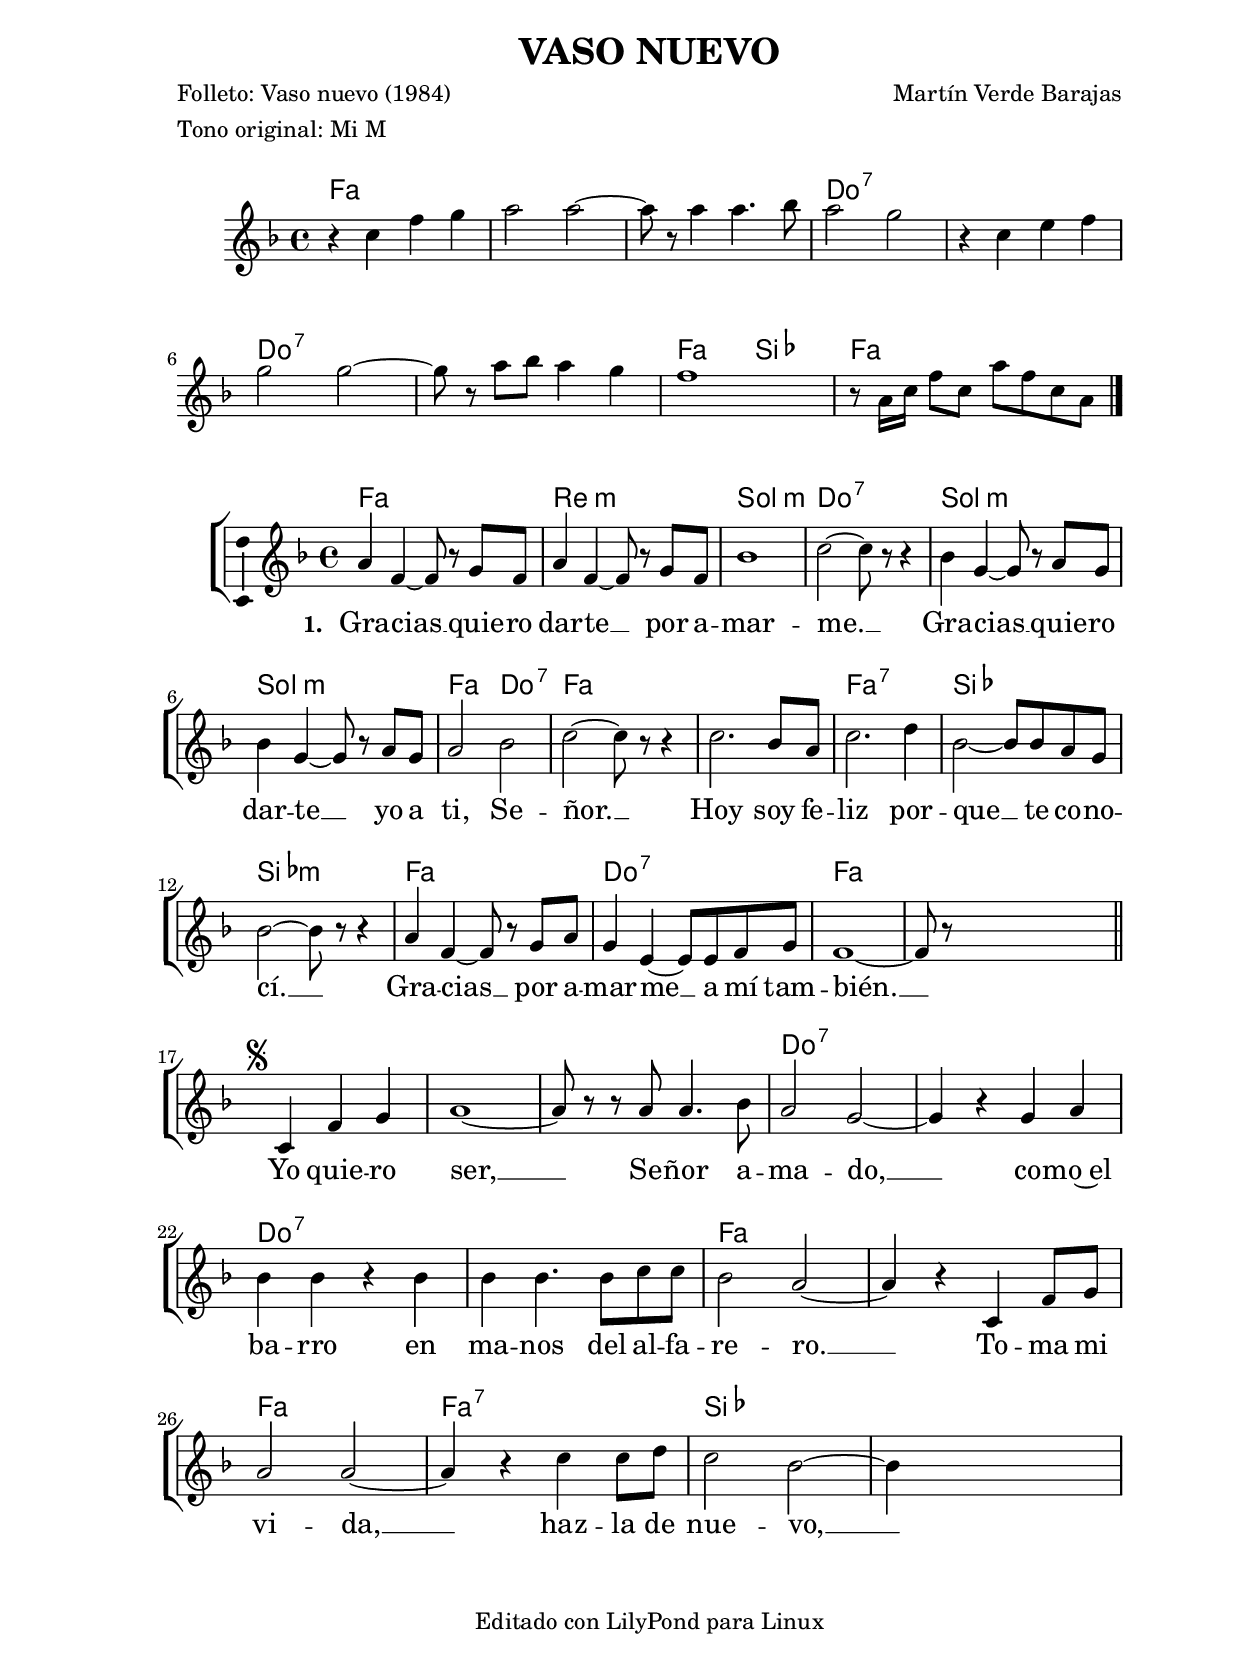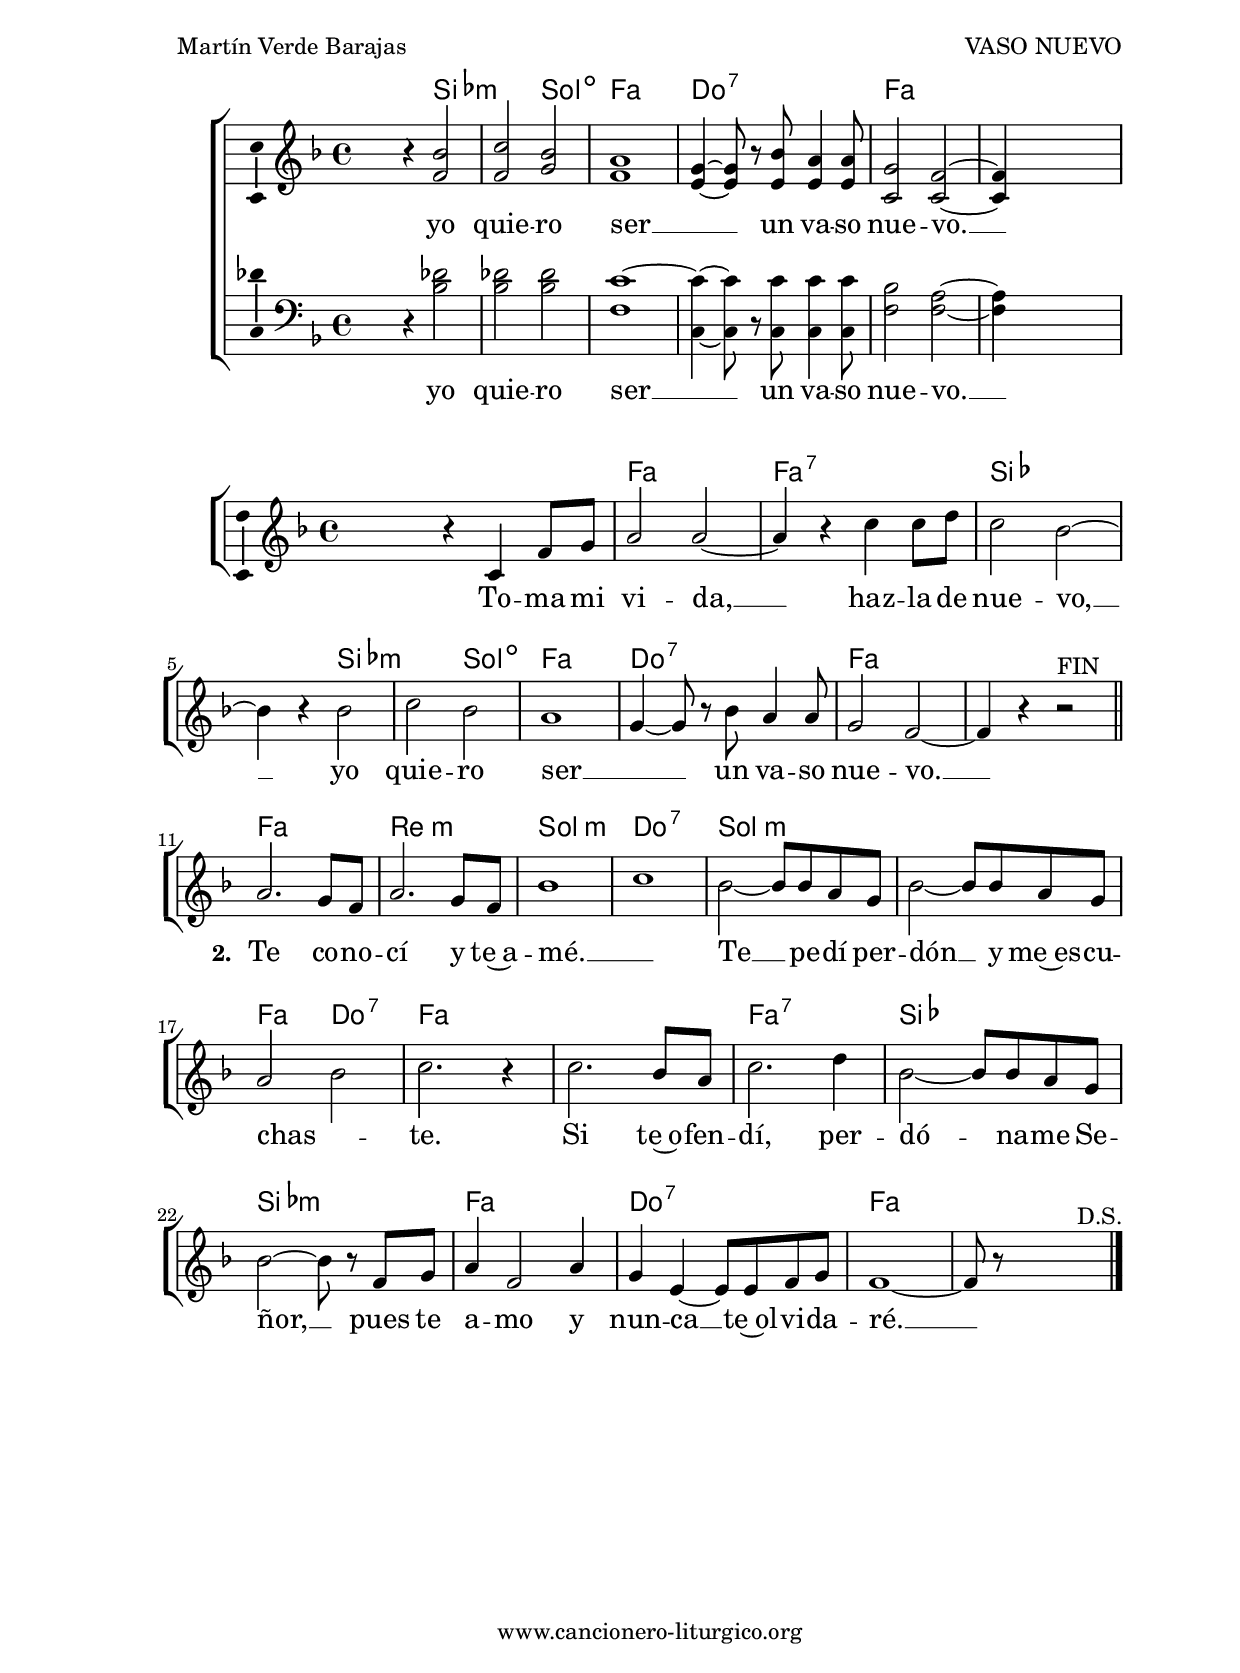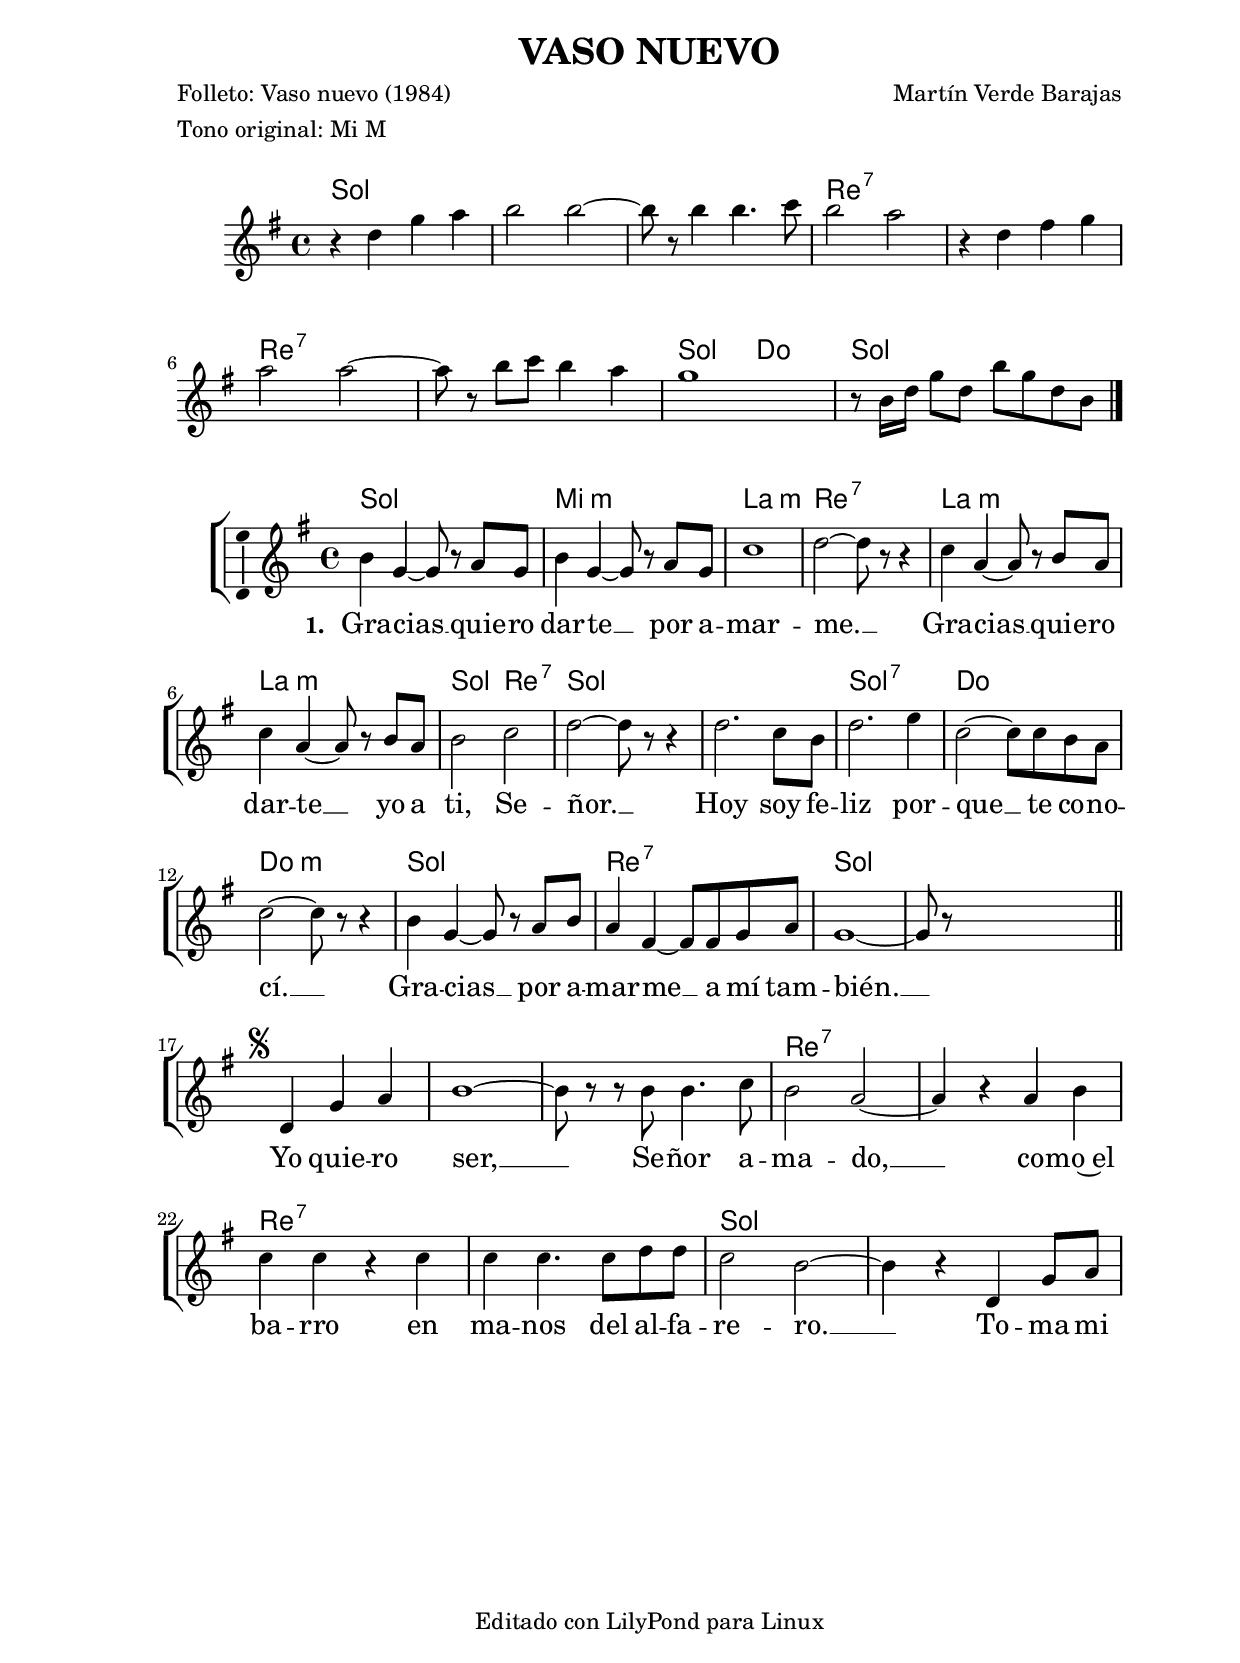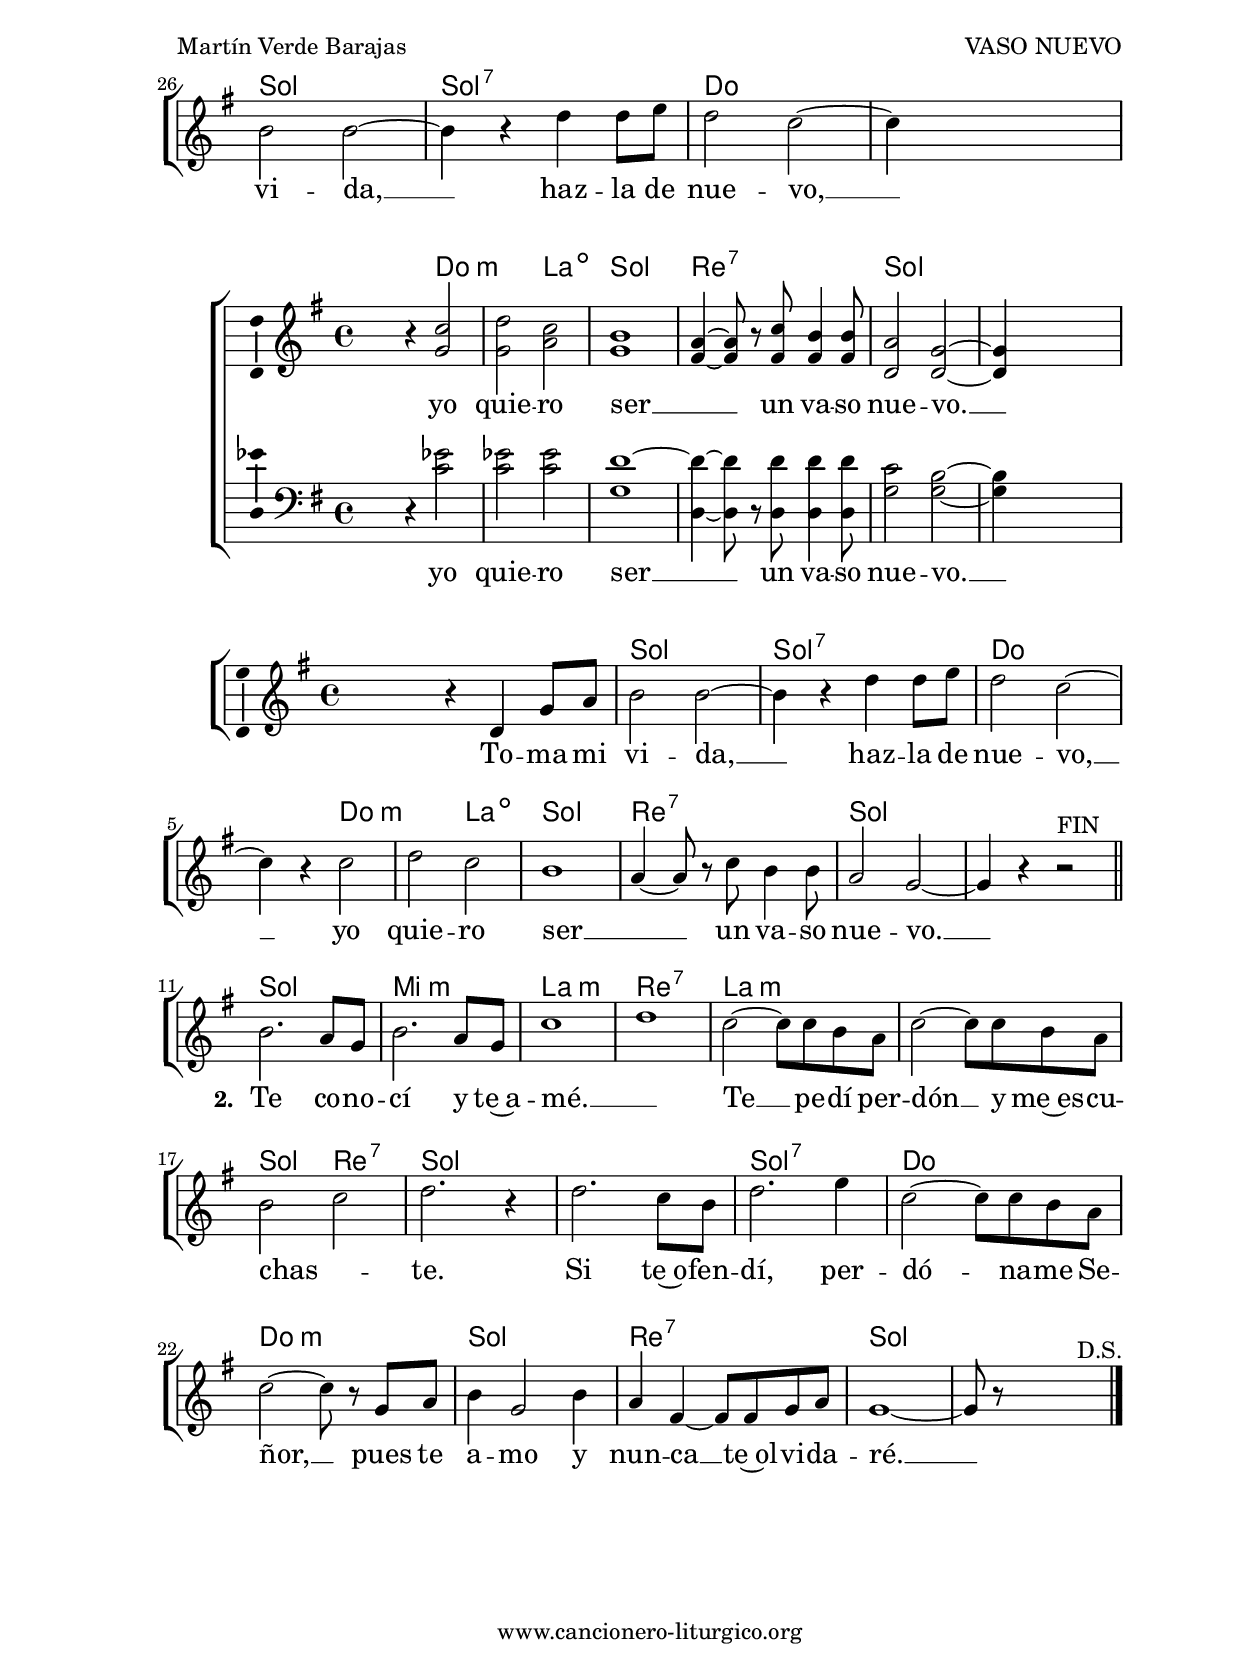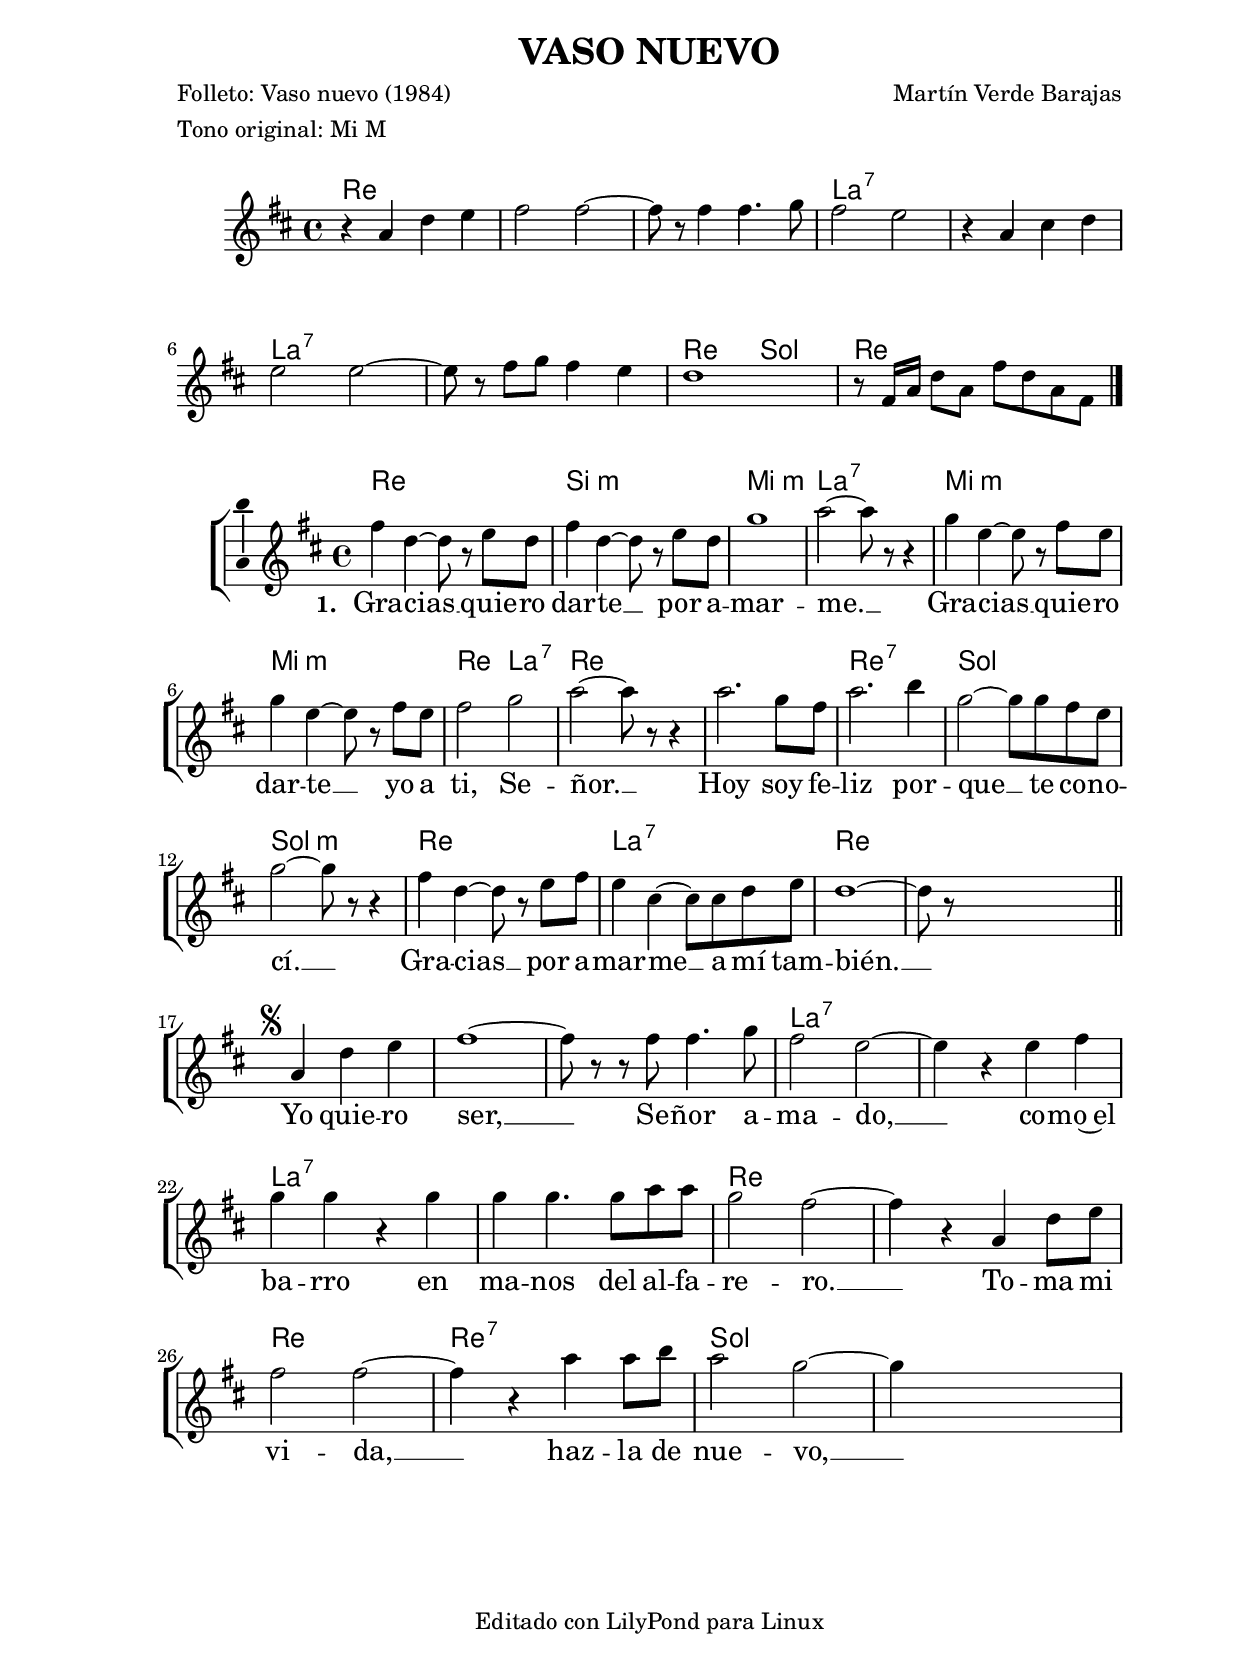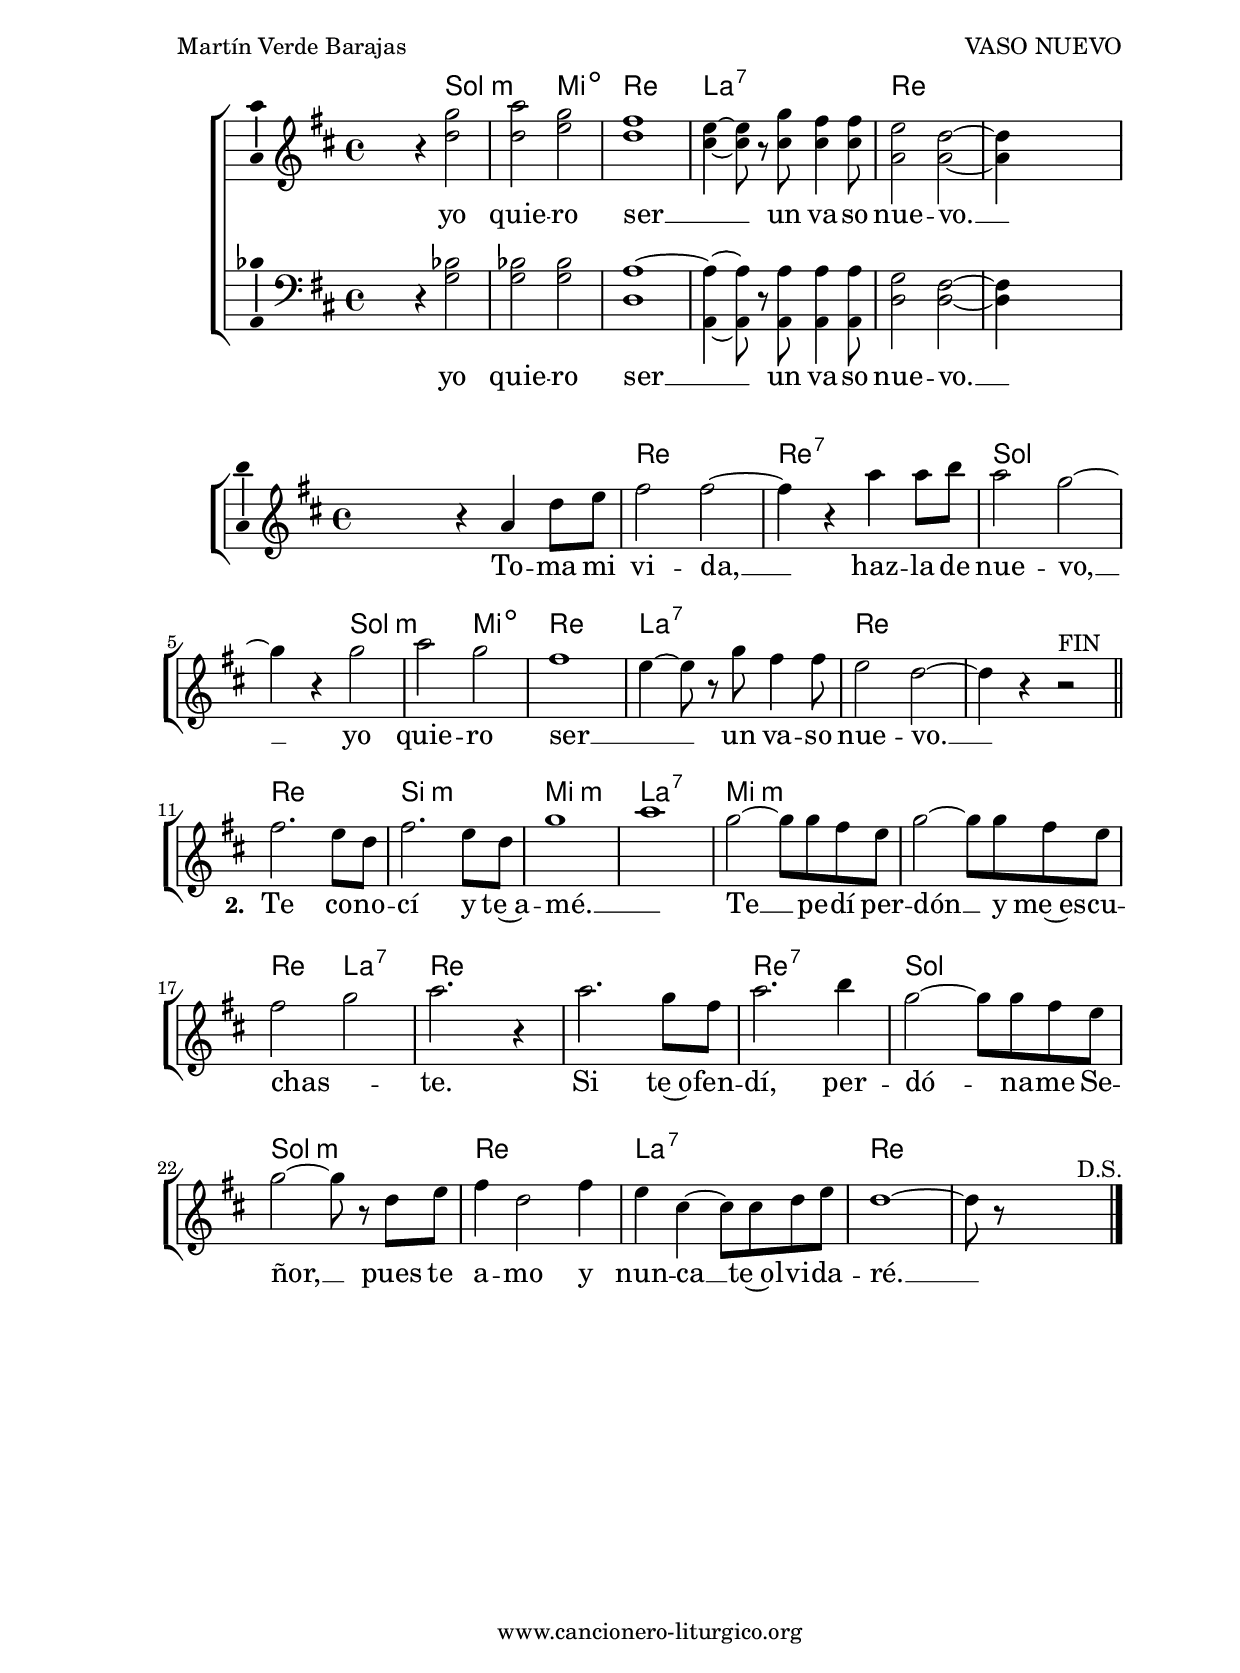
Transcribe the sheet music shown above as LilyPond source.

%
%para convertir .midi en .wav:
%timidity filename.midi -Ow -o finename.wav
%
%
%Para convertir de .wav a .mp3:
%lame -h -m j filename.wav
%
%
%para escuchar el midi:
%timidity nombrefichero.midi
%


%versión de lilypond para la que se ha escrito esta partitura:
\version "2.16.0"

	%Tamaño papel
	#(set-default-paper-size "a4")
	%Tamaño partitura
	#(set-global-staff-size 20)
	%No responde al pulsar sobre una nota
	#(ly:set-option 'point-and-click #f)

%parámetros del encabezamiento:
\header {
	title = "VASO NUEVO"
	subtitle = ""
	composer = "Martín Verde Barajas"
	poet = "Folleto: Vaso nuevo (1984)"
	meter = "Tono original: Mi M"
	arranger = ""
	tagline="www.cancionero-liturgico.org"
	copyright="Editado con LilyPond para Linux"
	}

%parámetros asociados al papel:
\paper  {
	oddHeaderMarkup = \markup {\fill-line { \on-the-fly #not-first-page \fromproperty #'header:title \on-the-fly #not-first-page \fromproperty #'header:composer }}
	evenHeaderMarkup = \markup {\fill-line { \fromproperty #'header:composer \fromproperty #'header:title }}
	#(set-paper-size "a4")
	print-page-number = ##f
	first-page-number = 1
	print-first-page-number = ##f
%	head-separation = 3.0 \cm
	top-margin = 2.0 \cm
	bottom-margin = 0.5\cm
%%%	bottom-margin = -3.0\cm
	left-margin = 3.0 \cm
	line-width = 16.0 \cm 
	indent = 8\mm
	interscoreline = 2.\mm
	between-system-space = 15\mm
%	para que las partituras no llenen la hoja:
	ragged-bottom = ##t
%	idem para la última hoja:
	ragged-last-bottom = ##f
%	para que las partituras llenen el ancho del papel:
	ragged-last = ##f
	after-title-space = 2.5 \cm
page-count=2
%system-count=8

	%Flexible Vertical Spacing
%	markup-markup-spacing =
%	#'((basic-distance . 15) (minimum-distance . 15) (padding . 3))
	markup-system-spacing =
	#'((basic-distance . 15) (minimum-distance . 15) (padding . 3))
	system-system-spacing =
	#'((basic-distance . 15) (minimum-distance . 15) (padding . 3))
	score-system-spacing =
	#'((basic-distance . 15) (minimum-distance . 15) (padding . 5))
%	top-system-spacing = % header
%	#'((basic-distance . 8) (minimum-distance . 0) (padding . 0))
%	top-markup-spacing =
%	#'((basic-distance . 20) (minimum-distance . 20) (padding . 0))
	last-bottom-spacing = % footer
	#'((basic-distance . 5) (minimum-distance . 5) (padding . 0))
%	score-markup-spacing =
%	#'((basic-distance . 16) (minimum-distance . 13) (padding . 0))

	}


%parámetros que afectan a toda la partitura:
global =  {
	%clave de sol (G):
	\clef G
	%armadura:
	\transpose e f
	\key e \major
	\tempo 4=110
	\set Score.tempoHideNote = ##t
	}


acordesintro = {
	\italianChords
	\chordmode {
	\transpose e f
{

e1 e e b:7 b:7 b:7 b:7 e2 a e1

}
}
}

melodiaintro = 

	\transpose e f
{

\time 4/4

\relative c''{

r4 b4 e fis
gis2 gis~
gis8 r8 gis4 gis4. a8
gis2 fis

r4 b,4 dis e
fis2 fis~
fis8 r8 gis8 a gis4 fis
e1
r8 gis,16 b e8 b gis' e b gis

\bar "|."
}
}

acordes = {
	\italianChords
	\chordmode {
	\transpose e f
{

e1 cis:m fis:m b:7 fis:m fis:m e2 b:7 e1 e e:7 a a:m e b:7 e s
s1 e1 e b:7 b:7 b:7 b:7 e e e e:7 a

}
}
}

acordesdos = {
	\italianChords
	\chordmode {
	\transpose e f
{

s2 a2:m s fis:dim e1 b:7 e s

	}
	}
}

acordescuatro = {
	\italianChords
	\chordmode {
	\transpose e f
{

s1 e1 e:7 a s2 a:m s fis:dim e1 b:7 e s
e1 cis:m fis:m b:7 fis:m fis:m e2 b:7 e1 e e:7 a a:m e b:7 e s

}
}
}

melodia = 

	\transpose e f
{
	\relative c''{
	\time 4/4

gis4 e4~e8 r8 fis8 e
gis4 e4~e8 r8 fis8 e
a1
b2~b8 r8 r4
a4 fis4~fis8 r8 gis8 fis
a4 fis4~fis8 r8 gis8 fis
gis2 a
b2~b8 r8 r4
b2. a8 gis
b2. cis4
a2~a8 a gis fis
a2~a8 r8 r4
gis4 e4~e8 r8 fis8 gis
fis4 dis4~dis8 dis8 e fis
e1~
e8 r8 s4 s2

\bar "||"
\break

s4^\segno b4 e fis
gis1~
gis8 r8 r8 gis8 gis4. a8
gis2 fis~
fis4 r4 fis4 gis
a4 a r4 a4
a4 a4. a8 b8 b
a2 gis~
gis4 r4 b,4 e8 fis
gis2 gis~
gis4 r4 b4 b8 cis
b2 a~
a4 s4 s2

%%%\bar "|."
	}
	}


melodiados = 

	\transpose e f
{
	\relative c''{
	\time 4/4

s4 r4
<<
{
a2
b2 a
gis1
fis4~fis8 r8 a8 gis4 gis8
fis2 e~
e4 s4 s2
}
{
e2
e2 fis
e1
dis4~dis8 r8 dis8 dis4 dis8
b2 b~
b4 s4 s2
}
>>

%%%\bar "|."
	}
	}

melodiatres = 

	\transpose e f
{
	\relative c'{
	\time 4/4

\clef bass

s4 r4
<<
{
c2
c2 c
b1~
b4~b8 r8 b8 b4 b8
a2 gis~
gis4 s4 s2
}
{
a2
a2 a
e1
b4~b8 r8 b8 b4 b8
e2 e~
e4 s4 s2
}
>>

%%%\bar "|."
	}
	}


melodiacuatro = 

	\transpose e f
{
	\relative c''{
	\time 4/4

s4 r4 b,4 e8 fis
gis2 gis~
gis4 r4 b4 b8 cis
b2 a~
a4 r4 a2
b2 a
gis1
fis4~fis8 r8 a8 gis4 gis8
fis2 e~
e4 r4 r2^"FIN"

\bar "||"
\break

gis2. fis8 e
gis2. fis8 e
a1
b1
a2~a8 a gis fis
a2~a8 a gis fis
gis2 a
b2. r4
b2. a8 gis
b2. cis4
a2~a8 a gis fis
a2~a8 r8 e8 fis
gis4 e2 gis4
fis4 dis4~dis8 dis8 e fis
e1~
e8 r8 s4 s2^"D.S."

\bar "|."
	}
	}


texto = \lyricmode {

\set stanza =#"1. " Gra -- cias __ quie -- ro dar -- te __ por a -- mar -- me. __
Gra -- cias __ quie -- ro dar -- te __ yo a ti, Se -- ñor. __
Hoy soy fe -- liz por -- que __ te co -- no -- cí. __
Gra -- cias __ por a -- mar -- me __ a mí tam -- bién. __

Yo quie -- ro ser, __ Se -- ñor a -- ma -- do, __
co -- mo~el ba -- rro en ma -- nos del al -- fa -- re -- ro. __
To -- ma mi vi -- da, __ haz -- la de nue -- vo, __

	}

textocuatro = \lyricmode {

To -- ma mi vi -- da, __ haz -- la de nue -- vo, __
yo quie -- ro ser __ _ un va -- so nue -- vo. __

\set stanza =#"2. " Te co -- no -- cí y te~a -- mé. __ _
Te __ pe -- dí per -- dón __ y me~es -- cu -- chas -- _ te.
Si te~o -- fen -- dí, per -- dó -- na -- me Se -- ñor, __
pues te a -- mo y nun -- ca __ te~ol -- vi -- da -- ré. __

	}

textoest = \lyricmode {

yo quie -- ro ser __ _ un va -- so nue -- vo. __

	}

textoestt = \lyricmode {

yo quie -- ro ser __ un va -- so nue -- vo. __

	}


acordesintroStaff = \context ChordNames = acordesintroStaff <<
	\set chordChanges = ##t
	\acordesintro
	>>

acordesStaff = \context ChordNames = acordesStaff <<
	\set chordChanges = ##t
	\acordes
	>>

acordesdosStaff = \context ChordNames = acordesdosStaff <<
	\set chordChanges = ##t
	\acordesdos
	>>

acordescuatroStaff = \context ChordNames = acordescuatroStaff <<
	\set chordChanges = ##t
	\acordescuatro
	>>

vozintroStaff = \context Voice = vozintroStaff
<<
	\override Staff.StaffSymbol #'staff-space = #(magstep -0.35)
	\set Staff.midiInstrument = #"english horn"
	\set Staff.midiMinimumVolume = #0.7
	\set Staff.midiMaximumVolume = #0.9
	\global
	\melodiaintro
	>>

vozStaff = \context Voice = vozStaff
\with {\consists "Ambitus_engraver"}
<<
%	\set Staff.instrumentName = ""
%	\set Staff.shortInstrumentName = ""
%	\set Staff.midiInstrument = #"clarinet"
%	\set Staff.midiInstrument = #"cello"
%	\set Staff.midiInstrument = #"flute"
	\set Staff.midiInstrument = #"electric guitar (jazz)"
%	\set Staff.midiInstrument = #"english horn"
%	\set Staff.midiInstrument = #"violin"
%	\set Staff.midiInstrument = #"glockenspiel"
	\set Staff.midiMinimumVolume = #0.7
	\set Staff.midiMaximumVolume = #0.9
	\global
	\melodia
	>>

vozdosStaff = \context Voice = vozdosStaff
\with {\consists "Ambitus_engraver"}
<<
%	\set Staff.instrumentName = ""
%	\set Staff.shortInstrumentName = ""
%	\set Staff.midiInstrument = #"clarinet"
%	\set Staff.midiInstrument = #"cello"
%	\set Staff.midiInstrument = #"flute"
	\set Staff.midiInstrument = #"electric guitar (jazz)"
%	\set Staff.midiInstrument = #"english horn"
%	\set Staff.midiInstrument = #"violin"
%	\set Staff.midiInstrument = #"glockenspiel"
	\set Staff.midiMinimumVolume = #0.7
	\set Staff.midiMaximumVolume = #0.9
	\global
	\melodiados
	>>

voztresStaff = \context Voice = voztresStaff
\with {\consists "Ambitus_engraver"}
<<
%	\set Staff.instrumentName = ""
%	\set Staff.shortInstrumentName = ""
%	\set Staff.midiInstrument = #"clarinet"
%	\set Staff.midiInstrument = #"cello"
%	\set Staff.midiInstrument = #"flute"
	\set Staff.midiInstrument = #"electric guitar (jazz)"
%	\set Staff.midiInstrument = #"english horn"
%	\set Staff.midiInstrument = #"violin"
%	\set Staff.midiInstrument = #"glockenspiel"
	\set Staff.midiMinimumVolume = #0.7
	\set Staff.midiMaximumVolume = #0.9
	\global
	\melodiatres
	>>

vozcuatroStaff = \context Voice = vozcuatroStaff
\with {\consists "Ambitus_engraver"}
<<
%	\set Staff.instrumentName = ""
%	\set Staff.shortInstrumentName = ""
%	\set Staff.midiInstrument = #"clarinet"
%	\set Staff.midiInstrument = #"cello"
%	\set Staff.midiInstrument = #"flute"
	\set Staff.midiInstrument = #"electric guitar (jazz)"
%	\set Staff.midiInstrument = #"english horn"
%	\set Staff.midiInstrument = #"violin"
%	\set Staff.midiInstrument = #"glockenspiel"
	\set Staff.midiMinimumVolume = #0.7
	\set Staff.midiMaximumVolume = #0.9
	\global
	\melodiacuatro
	>>

textoStaff = \context Lyrics = textoStaff <<
	\lyricsto vozStaff \texto
	>>

textocuatroStaff = \context Lyrics = textocuatroStaff <<
	\lyricsto vozcuatroStaff \textocuatro
	>>

textoestStaff = \context Lyrics = textoestStaff <<
	\lyricsto vozdosStaff \textoest
	>>

textoesttStaff = \context Lyrics = textoesttStaff <<
	\lyricsto voztresStaff \textoestt
	>>

\book {
	\score {
		\context ChoirStaff {
%			\override StaffGroup.SystemStartBracket #'collapse-height = #1
%			\override Score.SystemStartBar #'collapse-height = #1
			<<
			\acordesintroStaff
			\vozintroStaff
			>>
			}
		\layout {
	    		\context {
				\Lyrics
				\override LyricText #'font-size = #2
				}
	   		 \context {
				\Score
				\override StaffSymbol #'staff-space = #(magstep +3)
				}
			}
		}
	\score {
		\context ChoirStaff {
			\override StaffGroup.SystemStartBracket #'collapse-height = #1
			\override Score.SystemStartBar #'collapse-height = #1
			<<
			\acordesStaff
			\vozStaff
			\textoStaff
			>>
			}
		\layout {
	    		\context {
				\Lyrics
				\override LyricText #'font-size = #2
				}
	   		 \context {
				\Score
				\override StaffSymbol #'staff-space = #(magstep +3)
				}
system-count=6
			}
		}
	\score {
		\context ChoirStaff {
%			\override StaffGroup.SystemStartBracket #'collapse-height = #1
%			\override Score.SystemStartBar #'collapse-height = #1
			<<
			\acordesdosStaff
			\vozdosStaff
			\textoestStaff
			\voztresStaff
			\textoesttStaff
			>>
			}
		\layout {
	    		\context {
				\Lyrics
				\override LyricText #'font-size = #2
				}
	   		 \context {
				\Score
				\override StaffSymbol #'staff-space = #(magstep +3)
				}
			}
		}
	\score {
		\context ChoirStaff {
			\override StaffGroup.SystemStartBracket #'collapse-height = #1
			\override Score.SystemStartBar #'collapse-height = #1
			<<
			\acordescuatroStaff
			\vozcuatroStaff
			\textocuatroStaff
			>>
			}
		\layout {
	    		\context {
				\Lyrics
				\override LyricText #'font-size = #2
				}
	   		 \context {
				\Score
				\override StaffSymbol #'staff-space = #(magstep +3)
				}
			}
		}
	\score {
		\unfoldRepeats
		\context ChoirStaff {
			<<
			\acordesintroStaff
			\vozintroStaff
			>>
			<<
			\acordesStaff
			\vozStaff
			>>
			<<
			\acordesdosStaff
			\vozdosStaff
			\voztresStaff
			>>
			<<
			\acordescuatroStaff
			\vozcuatroStaff
			>>
			}
		\midi {
	  		\context {
	  			\Score
				tempoWholesPerMinute = #(ly:make-moment 70 4)
				}
			}
		}
	}



#(define output-suffix "C")
\book {
	\score {
		\context ChoirStaff {
%			\override StaffGroup.SystemStartBracket #'collapse-height = #1
%			\override Score.SystemStartBar #'collapse-height = #1
\transpose c d
			<<
			\acordesintroStaff
			\vozintroStaff
			>>
			}
		\layout {
	    		\context {
				\Lyrics
				\override LyricText #'font-size = #2
				}
	   		 \context {
				\Score
				\override StaffSymbol #'staff-space = #(magstep +3)
				}
			}
		}
	\score {
		\context ChoirStaff {
			\override StaffGroup.SystemStartBracket #'collapse-height = #1
			\override Score.SystemStartBar #'collapse-height = #1
\transpose c d
			<<
			\acordesStaff
			\vozStaff
			\textoStaff
			>>
			}
		\layout {
	    		\context {
				\Lyrics
				\override LyricText #'font-size = #2
				}
	   		 \context {
				\Score
				\override StaffSymbol #'staff-space = #(magstep +3)
				}
system-count=6
			}
		}
	\score {
		\context ChoirStaff {
%			\override StaffGroup.SystemStartBracket #'collapse-height = #1
%			\override Score.SystemStartBar #'collapse-height = #1
\transpose c d
			<<
			\acordesdosStaff
			\vozdosStaff
			\textoestStaff
			\voztresStaff
			\textoesttStaff
			>>
			}
		\layout {
	    		\context {
				\Lyrics
				\override LyricText #'font-size = #2
				}
	   		 \context {
				\Score
				\override StaffSymbol #'staff-space = #(magstep +3)
				}
			}
		}
	\score {
		\context ChoirStaff {
			\override StaffGroup.SystemStartBracket #'collapse-height = #1
			\override Score.SystemStartBar #'collapse-height = #1
\transpose c d
			<<
			\acordescuatroStaff
			\vozcuatroStaff
			\textocuatroStaff
			>>
			}
		\layout {
	    		\context {
				\Lyrics
				\override LyricText #'font-size = #2
				}
	   		 \context {
				\Score
				\override StaffSymbol #'staff-space = #(magstep +3)
				}
			}
		}
	}

#(define output-suffix "S")
\book {
	\score {
		\context ChoirStaff {
%			\override StaffGroup.SystemStartBracket #'collapse-height = #1
%			\override Score.SystemStartBar #'collapse-height = #1
\transpose c a,
			<<
			\acordesintroStaff
			\vozintroStaff
			>>
			}
		\layout {
	    		\context {
				\Lyrics
				\override LyricText #'font-size = #2
				}
	   		 \context {
				\Score
				\override StaffSymbol #'staff-space = #(magstep +3)
				}
			}
		}
	\score {
		\context ChoirStaff {
			\override StaffGroup.SystemStartBracket #'collapse-height = #1
			\override Score.SystemStartBar #'collapse-height = #1
\transpose c a
			<<
			\acordesStaff
			\vozStaff
			\textoStaff
			>>
			}
		\layout {
	    		\context {
				\Lyrics
				\override LyricText #'font-size = #2
				}
	   		 \context {
				\Score
				\override StaffSymbol #'staff-space = #(magstep +3)
				}
system-count=6
			}
		}
	\score {
		\context ChoirStaff {
%			\override StaffGroup.SystemStartBracket #'collapse-height = #1
%			\override Score.SystemStartBar #'collapse-height = #1
\transpose c a
			<<
			\acordesdosStaff
			\vozdosStaff
			\textoestStaff
\transpose a a,
			\voztresStaff
			\textoesttStaff
			>>
			}
		\layout {
	    		\context {
				\Lyrics
				\override LyricText #'font-size = #2
				}
	   		 \context {
				\Score
				\override StaffSymbol #'staff-space = #(magstep +3)
				}
			}
		}
	\score {
		\context ChoirStaff {
			\override StaffGroup.SystemStartBracket #'collapse-height = #1
			\override Score.SystemStartBar #'collapse-height = #1
\transpose c a
			<<
			\acordescuatroStaff
			\vozcuatroStaff
			\textocuatroStaff
			>>
			}
		\layout {
	    		\context {
				\Lyrics
				\override LyricText #'font-size = #2
				}
	   		 \context {
				\Score
				\override StaffSymbol #'staff-space = #(magstep +3)
				}
			}
		}
	}


